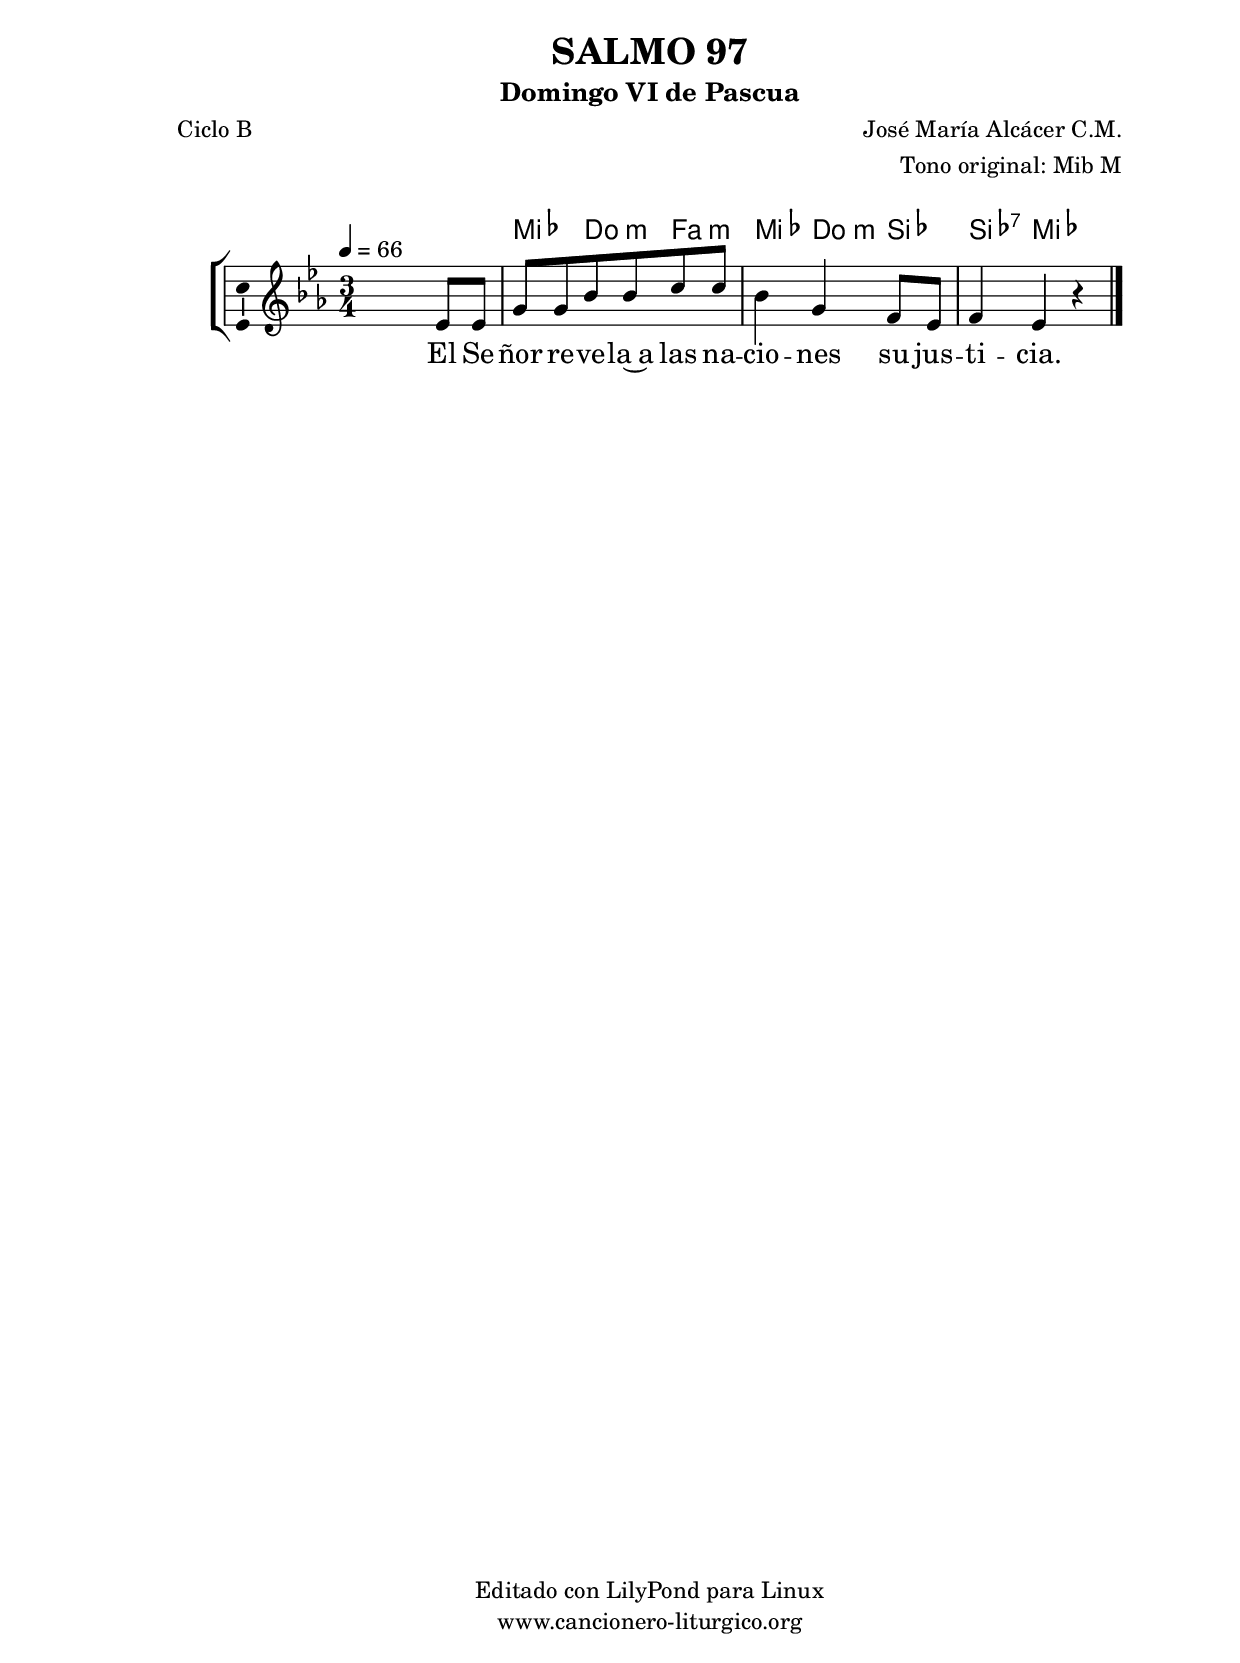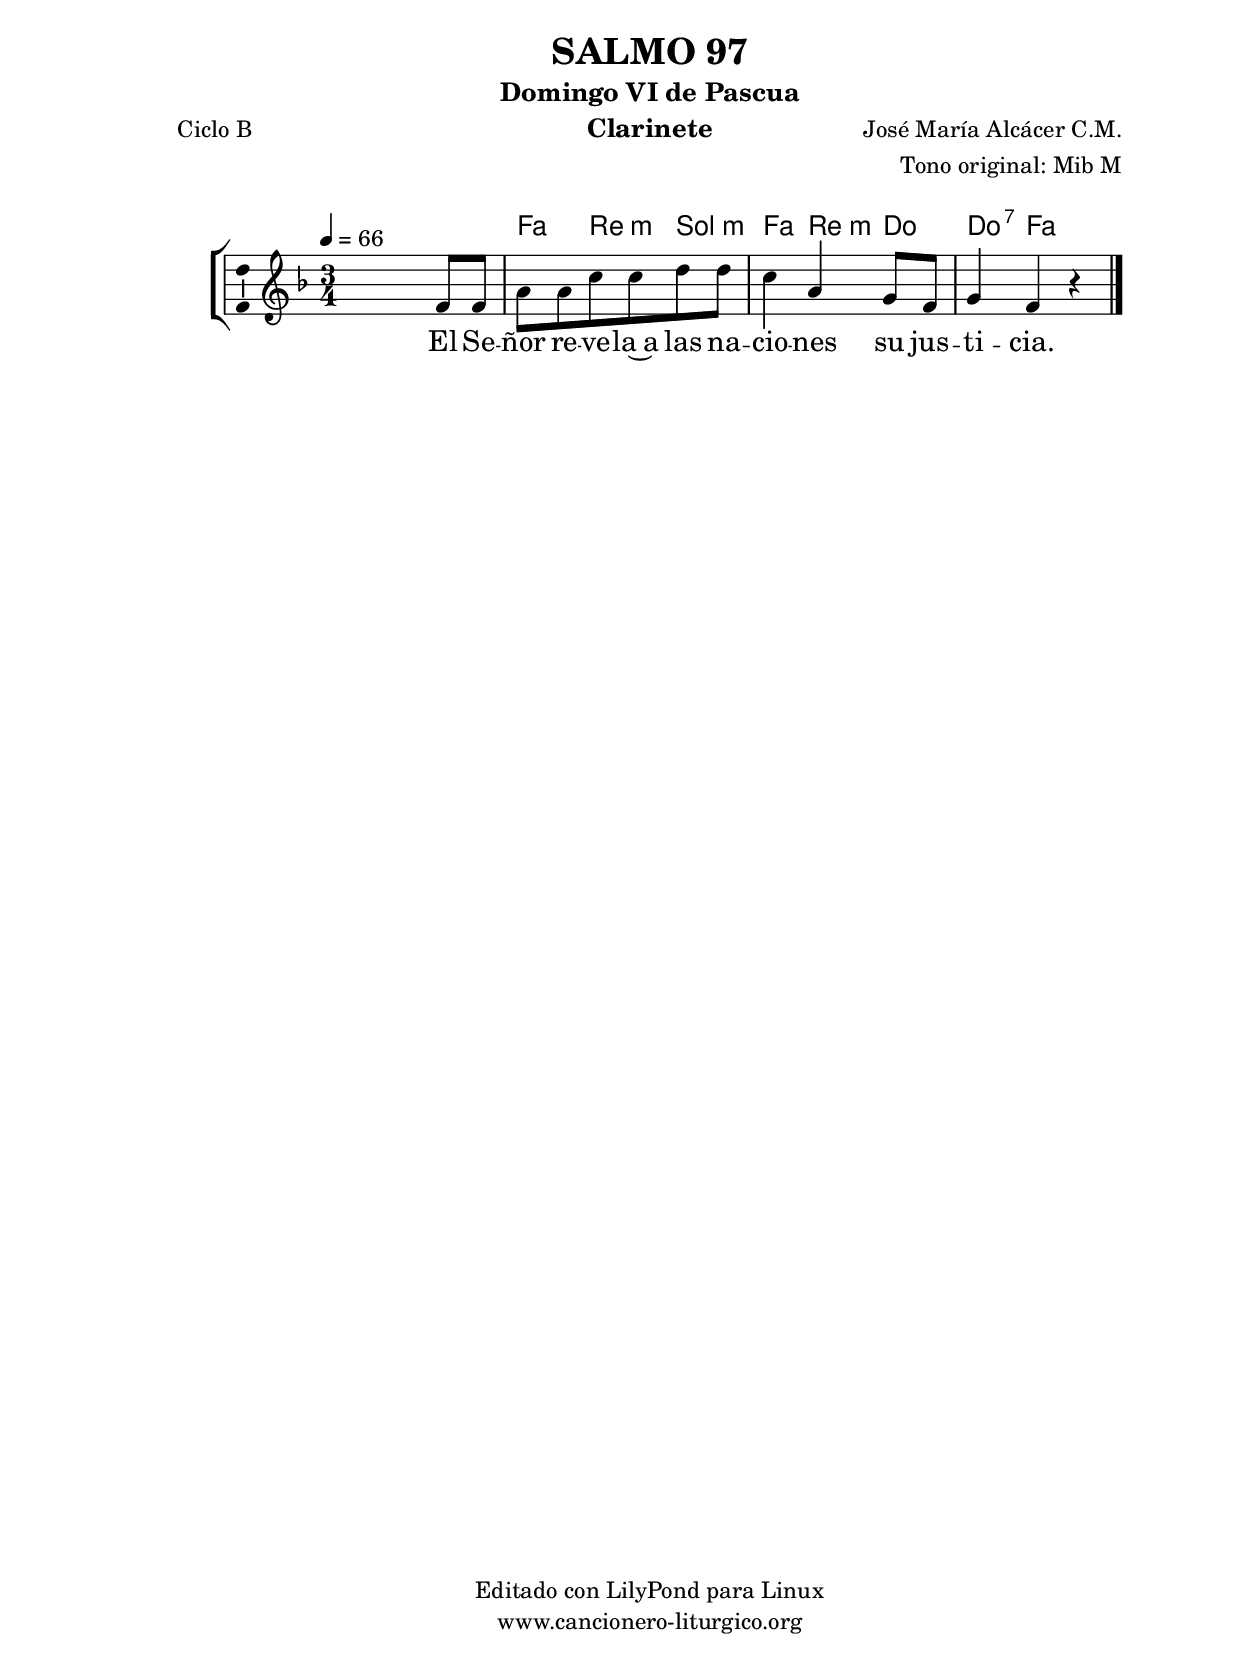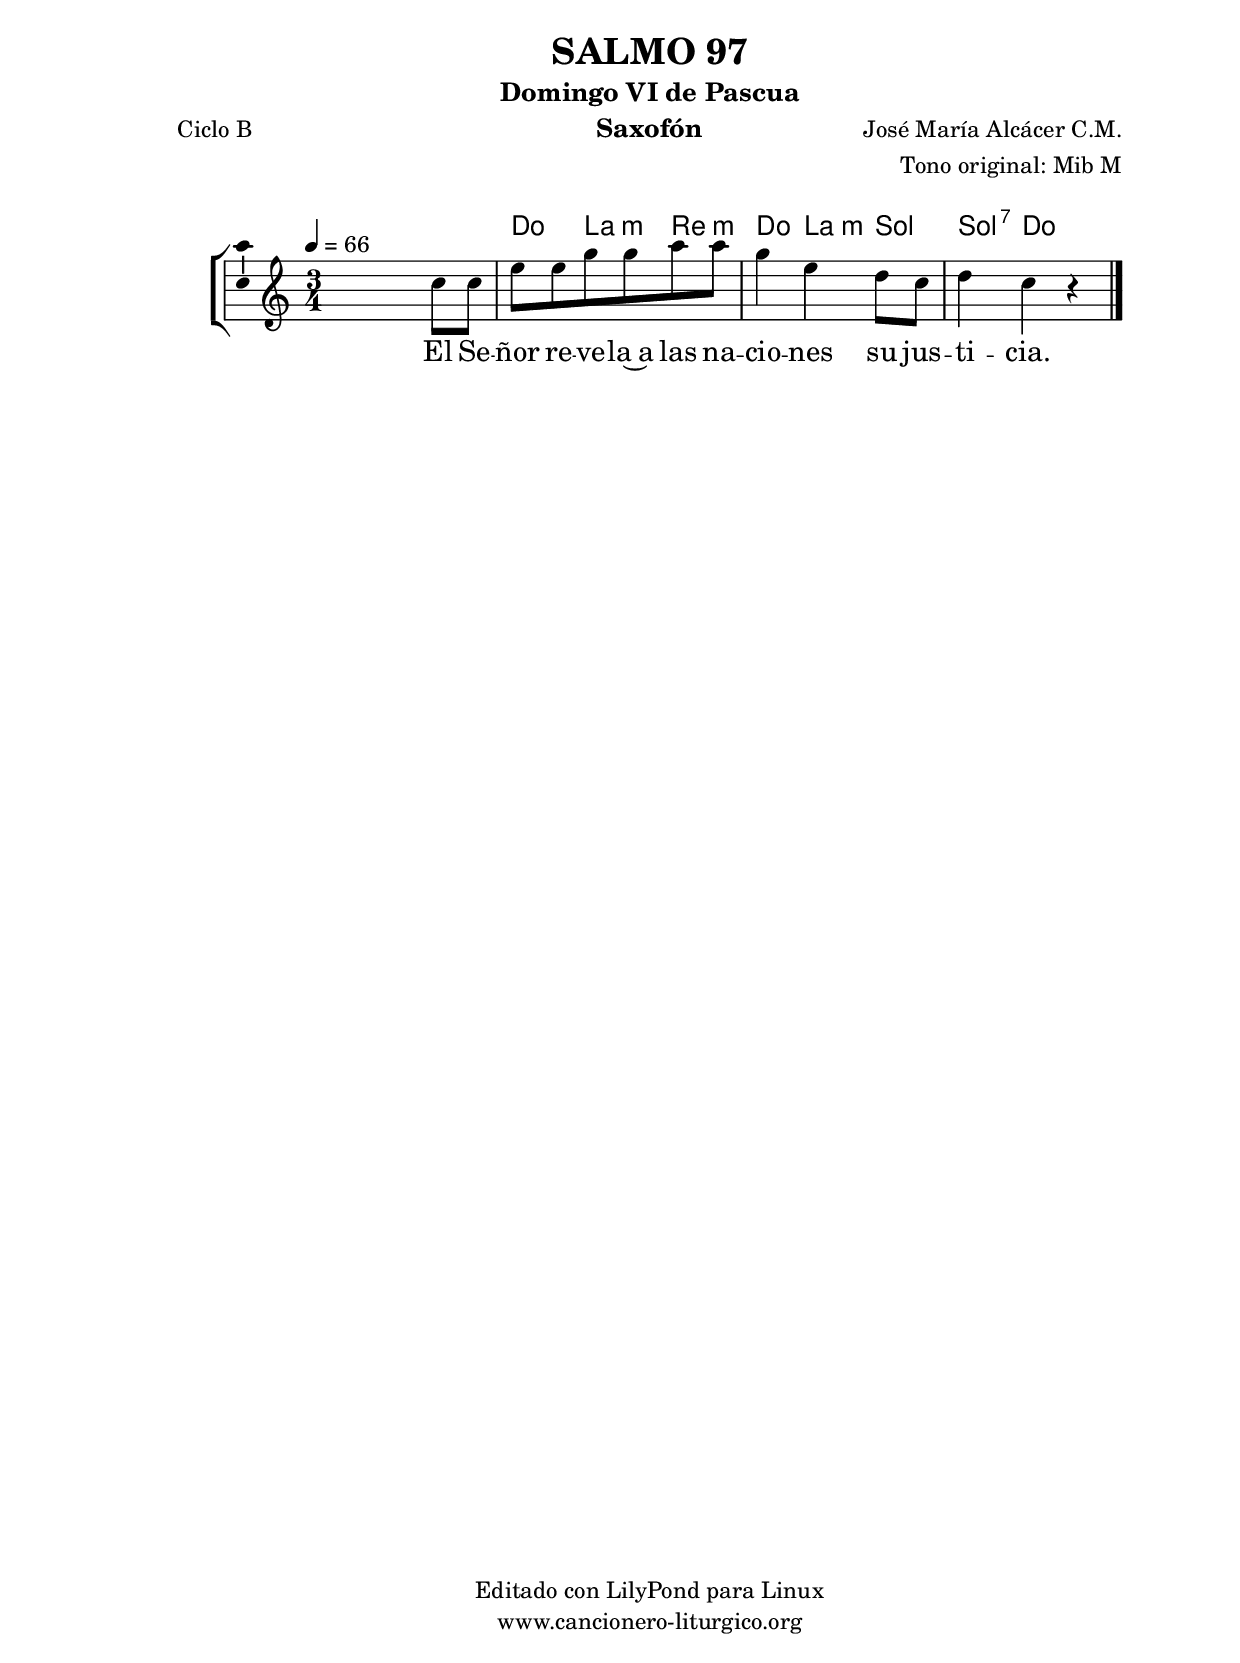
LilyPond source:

%
%para convertir .midi en .wav:
%timidity filename.midi -Ow -o finename.wav
%
%
%Para convertir de .wav a .mp3:
%lame -h -m j filename.wav
%
%
%para escuchar el midi:
%timidity nombrefichero.midi
%


%versión de lilypond para la que se ha escrito esta partitura:
\version "2.16.0"

	%Tamaño papel
	#(set-default-paper-size "a4")
	%Tamaño partitura
	#(set-global-staff-size 20)
	%No responde al pulsar sobre una nota
	#(ly:set-option 'point-and-click #f)

%parámetros del encabezamiento:
\header {
	title = "SALMO 97"
	subtitle = "Domingo VI de Pascua"
	composer = "José María Alcácer C.M."
	poet = "Ciclo B"
	meter = ""
	arranger = "Tono original: Mib M"
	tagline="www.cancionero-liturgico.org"
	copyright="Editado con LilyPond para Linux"
	tiempo = "Pascua"
	usos = "Salmo"
	letra = "El Señor revela a las naciones su justicia."
	}

%parámetros asociados al papel:
\paper  {
	oddHeaderMarkup = \markup {\fill-line { \on-the-fly #not-first-page \fromproperty #'header:title \on-the-fly #not-first-page \fromproperty #'header:composer }}
	evenHeaderMarkup = \markup {\fill-line { \fromproperty #'header:composer \fromproperty #'header:title }}
	#(set-paper-size "a4")
	print-page-number = ##f
	first-page-number = 1
	print-first-page-number = ##f
%	head-separation = 3.0 \cm
	top-margin = 2.0 \cm
	bottom-margin = 0.5\cm
%%%	bottom-margin = -1.0\cm
	left-margin = 3.0 \cm
	line-width = 16.0 \cm 
	indent = 8\mm
	interscoreline = 2.\mm
	between-system-space = 15\mm
%	para que las partituras no llenen la hoja:
	ragged-bottom = ##t
%	idem para la última hoja:
	ragged-last-bottom = ##f
%	para que las partituras llenen el ancho del papel:
	ragged-last = ##f
	after-title-space = 2.5 \cm
%page-count=1
%system-count=8

	%Flexible Vertical Spacing
%	markup-markup-spacing =
%	#'((basic-distance . 15) (minimum-distance . 15) (padding . 3))
	markup-system-spacing =
	#'((basic-distance . 15) (minimum-distance . 15) (padding . 3))
	system-system-spacing =
	#'((basic-distance . 15) (minimum-distance . 15) (padding . 3))
	score-system-spacing =
	#'((basic-distance . 15) (minimum-distance . 15) (padding . 5))
%	top-system-spacing = % header
%	#'((basic-distance . 8) (minimum-distance . 0) (padding . 3))
%	top-markup-spacing =
%	#'((basic-distance . 20) (minimum-distance . 20) (padding . 3))
	last-bottom-spacing = % footer
	#'((basic-distance . 5) (minimum-distance . 5) (padding . 3))
%	score-markup-spacing =
%	#'((basic-distance . 16) (minimum-distance . 13) (padding . 3))

	}


%parámetros que afectan a toda la partitura:
global =  {
	%clave de sol (G):
	\clef G
	%armadura:
%	\transpose e f
	\key ees \major
	\tempo 4=66
	\set Score.tempoHideNote = ##f
	}


acordes = {
	\italianChords
	\chordmode {
%	\transpose e f
{

s2.
ees4 c:m f:m ees c:m bes bes:7 ees2

	}
	}
}

melodia = 
%	\transpose e f
{
	\relative c'{

\time3/4

s2 ees8 ees
g8 g bes bes c c
bes4 g f8 ees
f4 ees r4

	\bar "|."
	}
	}


texto = \lyricmode {
El Se -- ñor re -- ve -- la~a las na -- cio -- nes
su jus -- ti -- cia.
	}


acordesStaff = \context ChordNames = acordesStaff <<
	\set chordChanges = ##t
	\acordes
	>>


vozStaff = \context Voice = vozStaff
\with {\consists "Ambitus_engraver"}
<<
%	\set Staff.instrumentName = ""
%	\set Staff.shortInstrumentName = ""
%	\set Staff.midiInstrument = #"clarinet"
%	\set Staff.midiInstrument = #"cello"
%	\set Staff.midiInstrument = #"flute"
	\set Staff.midiInstrument = #"electric guitar (jazz)"
%	\set Staff.midiInstrument = #"english horn"
%	\set Staff.midiInstrument = #"violin"
%	\set Staff.midiInstrument = #"glockenspiel"
	\set Staff.midiMinimumVolume = #0.7
	\set Staff.midiMaximumVolume = #0.9
	\global
	\melodia
	>>


textoStaff = \context Lyrics = textoStaff <<
	\lyricsto vozStaff \texto
	>>

\book {
	\score {
		\context ChoirStaff {
			\override StaffGroup.SystemStartBracket #'collapse-height = #1
			\override Score.SystemStartBar #'collapse-height = #1
			<<
			\acordesStaff
			\vozStaff
			\textoStaff
			>>
			}
		\layout {
	    		\context {
				\Lyrics
				\override LyricText #'font-size = #2
				}
	   		 \context {
				\Score
				%fontSize = #3
				\override StaffSymbol #'staff-space = #(magstep +3)
				%\override Beam #'thickness = #0.55
				%\override SpacingSpanner #'spacing-increment = #1.0
				%\override Slur #'height-limit = #1.5
				}
			}
		}
	\score {
		\unfoldRepeats
		\context ChoirStaff {
			<<
			\acordesStaff
			\vozStaff
			>>
			}
		\midi {
	  		\context {
	  			\Score
				tempoWholesPerMinute = #(ly:make-moment 70 4)
				}
			}
		}
	}

%Partitura para clarinete
#(define output-suffix "C")
\book {
	\header{
		instrument = "Clarinete"
		}
	\score {
		\context ChoirStaff {
			\override StaffGroup.SystemStartBracket #'collapse-height = #1
			\override Score.SystemStartBar #'collapse-height = #1
\transpose c d
			<<
			\acordesStaff
			\vozStaff
			\textoStaff
			>>
			}
		\layout {
	    		\context {
				\Lyrics
				\override LyricText #'font-size = #2
				}
	   		 \context {
				\Score
				%fontSize = #3
				\override StaffSymbol #'staff-space = #(magstep +3)
				%\override Beam #'thickness = #0.55
				%\override SpacingSpanner #'spacing-increment = #1.0
				%\override Slur #'height-limit = #1.5
				}
			}
		}
	}

%Partitura para saxofón
#(define output-suffix "S")
\book {
	\header{
		instrument = "Saxofón"
		}
	\score {
		\context ChoirStaff {
			\override StaffGroup.SystemStartBracket #'collapse-height = #1
			\override Score.SystemStartBar #'collapse-height = #1
\transpose c a
			<<
			\acordesStaff
			\vozStaff
			\textoStaff
			>>
			}
		\layout {
	    		\context {
				\Lyrics
				\override LyricText #'font-size = #2
				}
	   		 \context {
				\Score
				%fontSize = #3
				\override StaffSymbol #'staff-space = #(magstep +3)
				%\override Beam #'thickness = #0.55
				%\override SpacingSpanner #'spacing-increment = #1.0
				%\override Slur #'height-limit = #1.5
				}
			}
		}
	}

